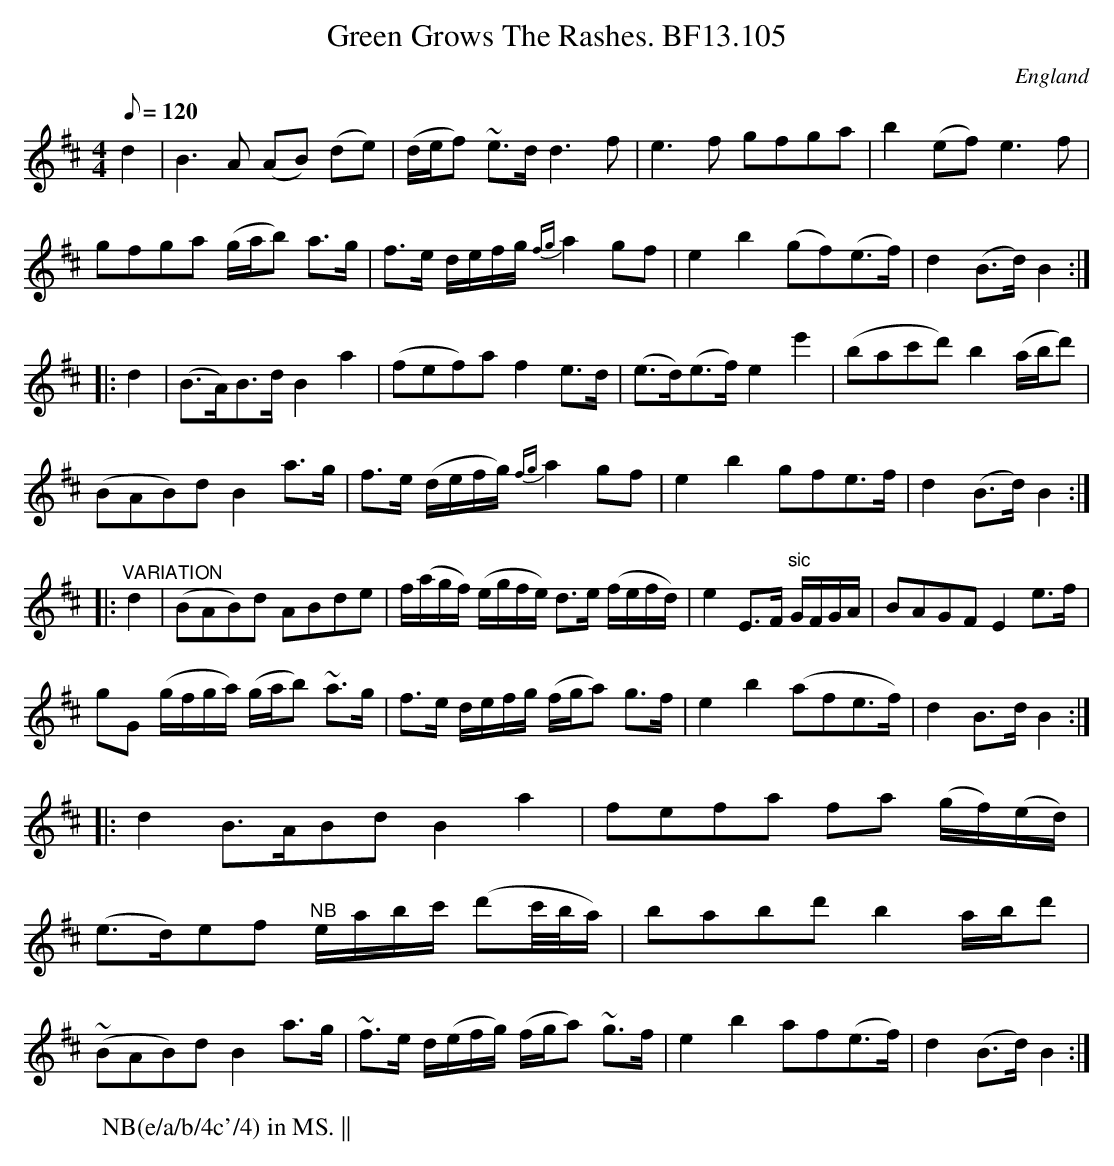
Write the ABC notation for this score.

X:1
T:Green Grows The Rashes. BF13.105
M:4/4
L:1/8
Q:120
O:England
K:D major
d2|B3A (AB) (de)|(d/e/f) ~e>dd3f|e3f gfga|b2(ef)e3f|!
gfga (g/a/b) a>g|f>e d/e/f/g/ {fg}a2gf|e2b2(gf)(e>f)|d2(B>d)B2:|!
|:d2|(B>A)B>dB2a2|(fef)af2e>d|(e>d)(e>f) e2 e'2|(bac'd') b2 (a/b/d')|!
(BAB)dB2a>g|f>e (d/e/f/g/) {fg}a2gf|e2b2gfe>f|d2(B>d)B2:|!
|:"^VARIATION"d2|(BAB)d ABde|f/(a/g/f/) (e/g/f/e/) d>e (f/e/f/d/)|\
e2E>F "sic"G/F/G/A/|BAGFE2e>f|!
gG (g/f/g/a/) (g/a/b) ~a>g|f>e d/e/f/g/ (f/g/a) g>f|e2b2(afe>f)|\
d2B>-dB2:|!
|:d2B>ABdB2a2|fefa fa (g/f/)(e/d/)|!
(e>d)ef "^NB"e/a/b/c'/  (d'c'/4b/4a/)|\
\
babd' b2a/b/d'|!
(~BAB)dB2a>g|~f>e d/(e/f/g/) (f/g/a) ~g>f|e2b2 a-f(e>f)|d2(B>d)B2:|
W:NB(e/a/b/4c'/4) in MS. ||
